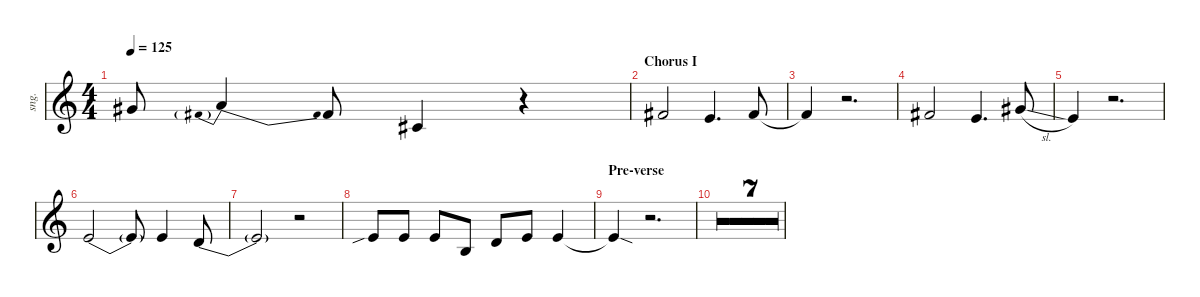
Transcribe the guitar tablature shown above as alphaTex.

\defaultSystemsLayout 4
\hideDynamics
\bracketExtendMode nobrackets
\track ("Vocals" "sng.") {defaultSystemsLayout 4 multiBarRest instrument voiceoohs}
\staff {score}
\tuning (E4 B3 G3 D3 A2 E2)
\ts (4 4)
\tempo 125
\clef g2
\ks c
9.2{t}.8{dy mf} 7.2{be (prebendrelease 0 6 28.2 0)}.4 7.2{acc #}.8 6.3{acc #}.4 r.4 |
\section ("" "Chorus I")
7.2{acc #}.2 9.3.4{d} 7.2{acc #}.8 |
7.2{t acc #}.4 r.2{d} |
7.2{acc #}.2 9.3.4{d} 9.2{sl acc #}.8 |
5.2.4 r.2{d} |
9.3{be (bendrelease 10.2 0 22.2 4 38.4 4 52.8 0)}.2 9.3{t}.8 9.3.4 7.3{be (bend 0 0 24.599999999999998 4)}.8 |
7.3{t}.2 r.2 |
5.2{sib}.8 5.2.8 5.2.8 4.3.8 7.3.8 5.2.8 5.2.4 |
\section ("" "Pre-verse")
5.2{sod t}.4 r.2{d} |
r.1 |
r.1 |
r.1 |
r.1 |
r.1 |
r.1 |
r.1
